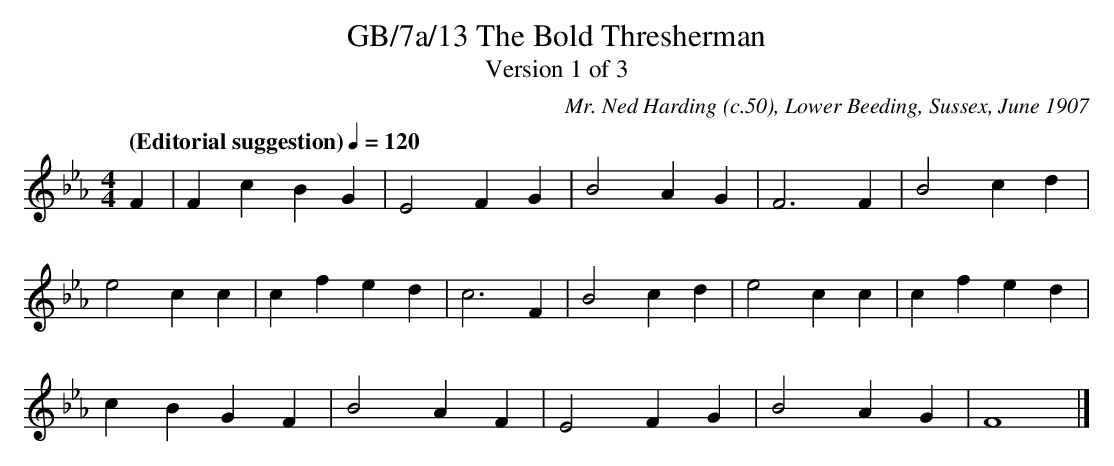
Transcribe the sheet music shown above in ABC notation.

X:1
T:GB/7a/13 The Bold Thresherman
T:Version 1 of 3
C:Mr. Ned Harding (c.50), Lower Beeding, Sussex, June 1907
L:1/4
Q:"(Editorial suggestion)" 1/4=120
M:4/4
K:Fdor
F | F c B G | E2 F G | B2 A G | F3 F | B2 c d |
e2 c c | c f e d | c3 F | B2 c d | e2 c c | c f e d |
c B G F | B2 A F | E2 F G | B2 A G | F4 |]
